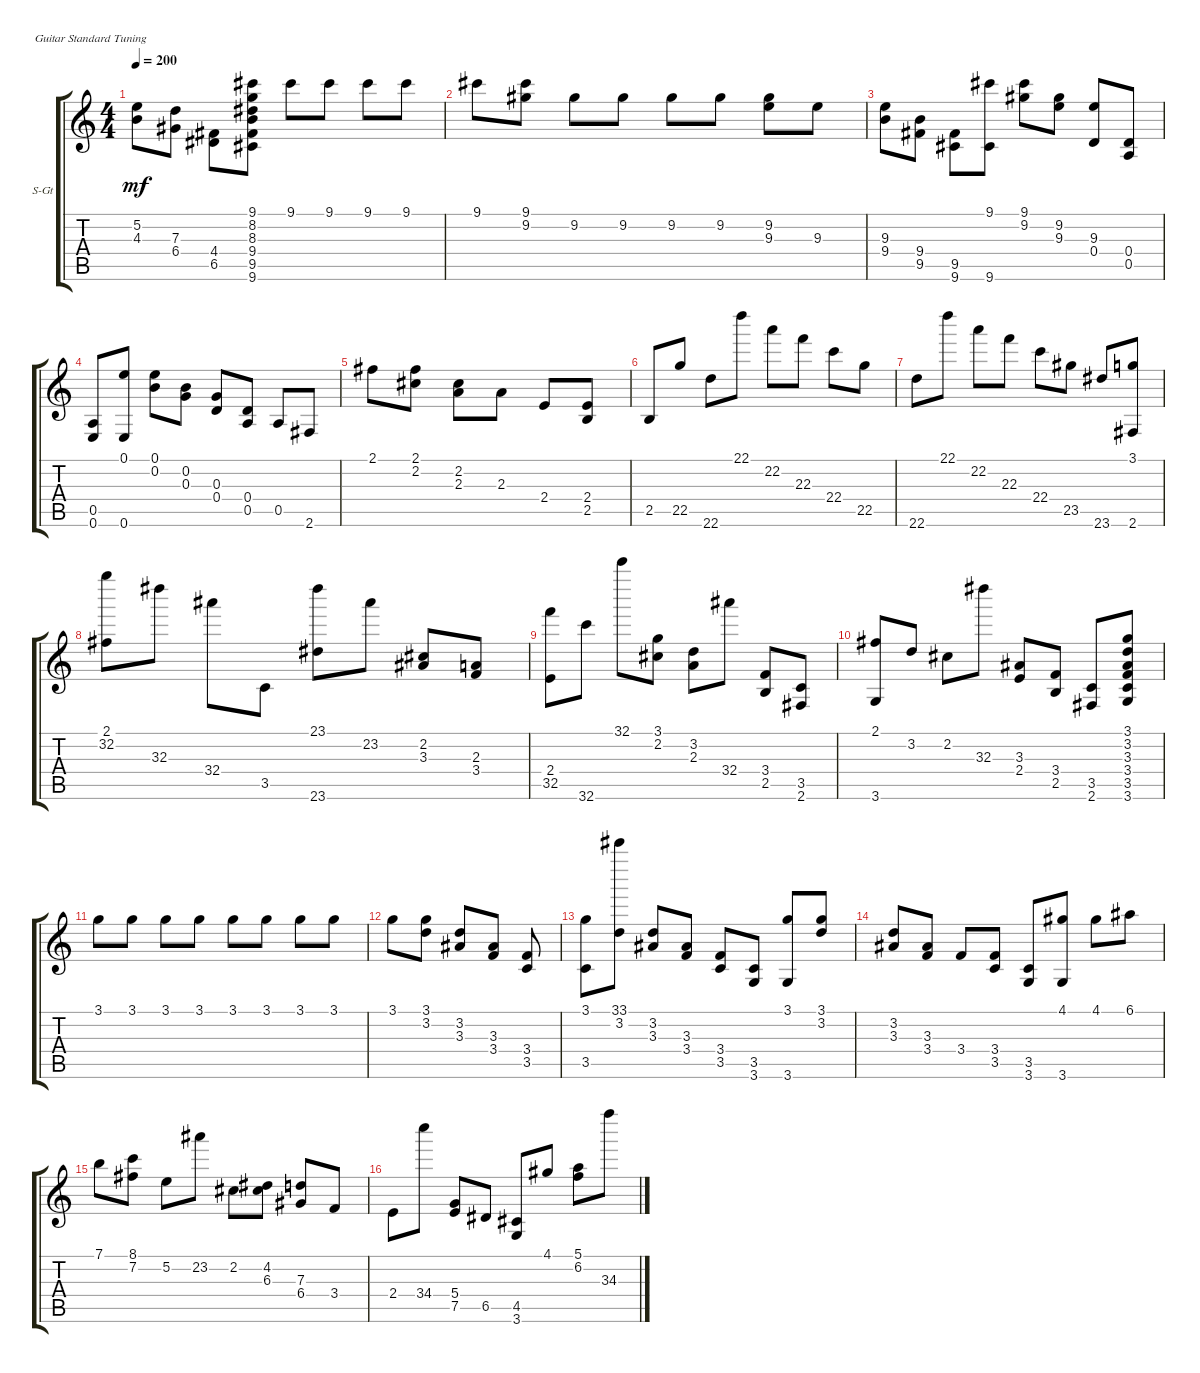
\defaultSystemsLayout 4
\bracketExtendMode groupsimilarinstruments
\firstSystemTrackNameOrientation horizontal
\otherSystemsTrackNameOrientation horizontal
\track ("Steel Guitar" "S-Gt") {instrument acousticguitarsteel}
\staff {score tabs}
\tuning (E4 B3 G3 D3 A2 E2)
\ts (4 4)
\tempo 200
\clef g2
\ks c
(5.2 4.3).8{dy mf} (7.3 6.4).8 (4.4 6.5).8 (9.5 9.6 9.1 8.2 8.3 9.4).8 9.1.8 9.1.8 9.1.8 9.1.8 |
9.1.8 (9.1 9.2).8 9.2.8 9.2.8 9.2.8 9.2.8 (9.2 9.3).8 9.3.8 |
(9.3 9.4).8 (9.4 9.5).8 (9.5 9.6).8 (9.6 9.1).8 (9.1 9.2).8 (9.2 9.3).8 (9.3 0.4).8 (0.4 0.5).8 |
(0.5 0.6).8 (0.6 0.1).8 (0.1 0.2).8 (0.2 0.3).8 (0.3 0.4).8 (0.4 0.5).8 0.5.8 2.6.8 |
2.1.8 (2.1 2.2).8 (2.2 2.3).8 2.3.8 2.4.8 (2.4 2.5).8 |
2.5.8 22.5.8 22.6.8 22.1.8 22.2.8 22.3.8 22.4.8 22.5.8 |
22.6.8 22.1.8 22.2.8 22.3.8 22.4.8 23.5.8 23.6.8 (2.6 3.1).8 |
(2.1 32.2).8 32.3.8 32.4.8 3.5.8 (23.6 23.1).8 23.2.8 (2.2 3.3).8 (2.3 3.4).8 |
(2.4 32.5).8 32.6.8 32.1.8 (3.1 2.2).8 (3.2 2.3).8 32.4.8 (3.4 2.5).8 (3.5 2.6).8 |
(3.6 2.1).8 3.2.8 2.2.8 32.3.8 (3.3 2.4).8 (3.4 2.5).8 (3.5 2.6).8 (3.1 3.2 3.3 3.4 3.5 3.6).8 |
3.1.8 3.1.8 3.1.8 3.1.8 3.1.8 3.1.8 3.1.8 3.1.8 |
3.1.8 (3.1 3.2).8 (3.2 3.3).8 (3.3 3.4).8 (3.4 3.5).8 |
(3.5 3.1).8 (33.1 3.2).8 (3.2 3.3).8 (3.3 3.4).8 (3.4 3.5).8 (3.5 3.6).8 (3.6 3.1).8 (3.1 3.2).8 |
(3.2 3.3).8 (3.3 3.4).8 3.4.8 (3.4 3.5).8 (3.5 3.6).8 (3.6 4.1).8 4.1.8 6.1.8 |
7.1.8 (8.1 7.2).8 5.2.8 23.2.8 2.2.8 (4.2 6.3).8 (7.3 6.4).8 3.4.8 |
2.4.8 34.4.8 (5.4 7.5).8 6.5.8 (4.5 3.6).8 4.1.8 (5.1 6.2).8 34.3.8
